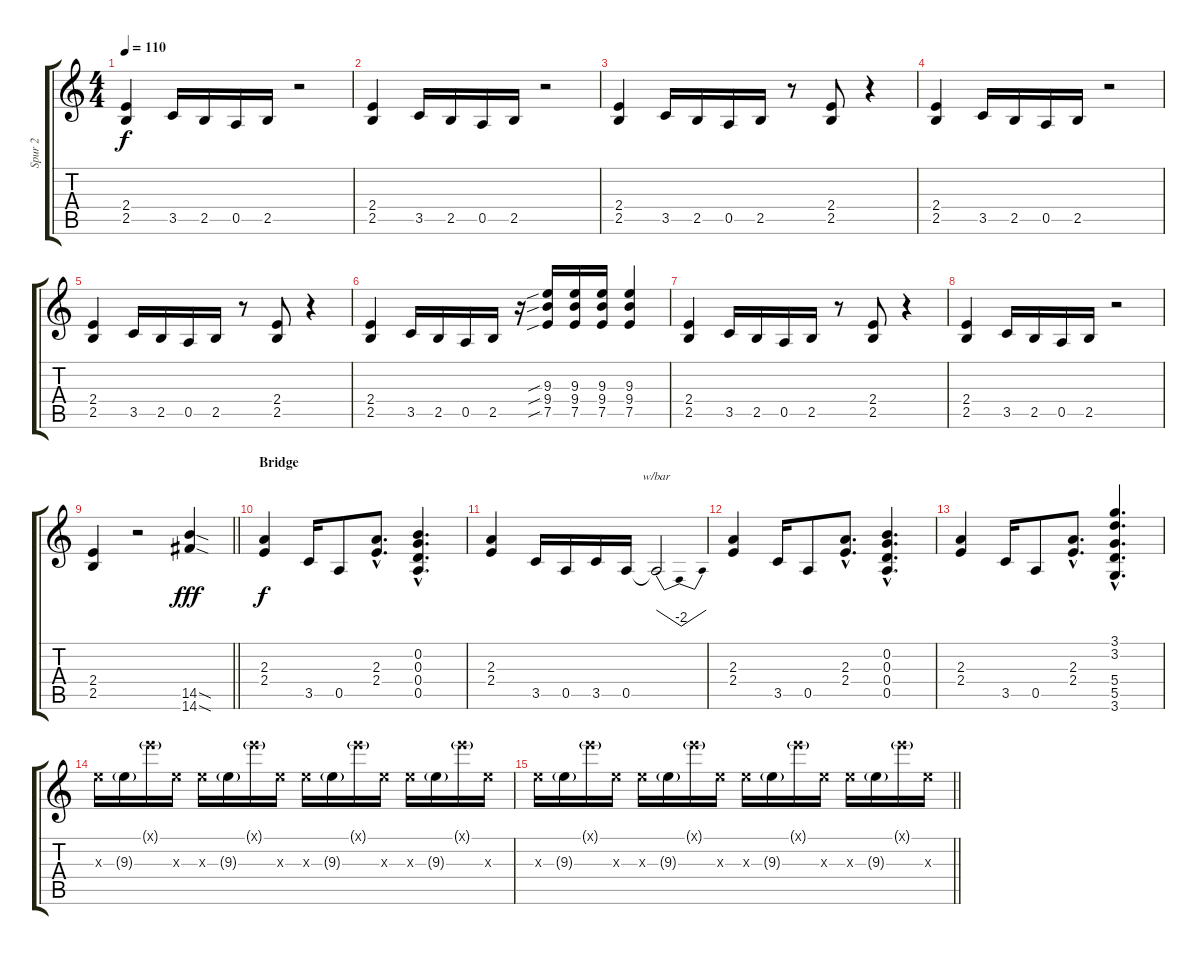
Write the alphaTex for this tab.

\track ("Spur 2" "Spur 2") {instrument overdrivenguitar}
\staff {score tabs}
\tuning (E4 B3 G3 D3 A2 E2) {hide}
\ts (4 4)
\tempo 110
\clef g2
\ks c
(2.4 2.5).4{dy f} 3.5.16 2.5.16 0.5.16 2.5.16 r.2 |
(2.4 2.5).4 3.5.16 2.5.16 0.5.16 2.5.16 r.2 |
(2.4 2.5).4 3.5.16 2.5.16 0.5.16 2.5.16 r.8 (2.4 2.5).8 r.4 |
(2.4 2.5).4 3.5.16 2.5.16 0.5.16 2.5.16 r.2 |
(2.4 2.5).4 3.5.16 2.5.16 0.5.16 2.5.16 r.8 (2.4 2.5).8 r.4 |
(2.4 2.5).4 3.5.16 2.5.16 0.5.16 2.5.16 r.16 (9.3{sib} 9.4{sib} 7.5{sib}).16 (9.3 9.4 7.5).16 (9.3 9.4 7.5).16 (9.3 9.4 7.5).4 |
(2.4 2.5).4 3.5.16 2.5.16 0.5.16 2.5.16 r.8 (2.4 2.5).8 r.4 |
(2.4 2.5).4 3.5.16 2.5.16 0.5.16 2.5.16 r.2 |
\barLineRight lightlight
(2.4 2.5).4 r.2 (14.5{sod} 14.6{sod}).4{dy fff} |
\section ("" "Bridge")
(2.3 2.4).4{dy f} 3.5.16 0.5.8 (2.3{hac} 2.4{hac}).8{d} (0.2{hac} 0.3{hac} 0.4{hac} 0.5{hac}).4{d} |
(2.3 2.4).4 3.5.16 0.5.16 3.5.16 0.5.16 0.5{t}.2{tbe (dip default 0 0 30 -8 60 0)} |
(2.3 2.4).4 3.5.16 0.5.8 (2.3{hac} 2.4{hac}).8{d} (0.2{hac} 0.3{hac} 0.4{hac} 0.5{hac}).4{d} |
(2.3 2.4).4 3.5.16 0.5.8 (2.3{hac} 2.4{hac}).8{d} (3.1{hac} 3.2{hac} 5.4{hac} 5.5{hac} 3.6{hac}).4{d} |
9.3{x}.16 9.3{g}.16 12.1{g x}.16 9.3{x}.16 9.3{x}.16 9.3{g}.16 12.1{g x}.16 9.3{x}.16 9.3{x}.16 9.3{g}.16 12.1{g x}.16 9.3{x}.16 9.3{x}.16 9.3{g}.16 12.1{g x}.16 9.3{x}.16 |
\barLineRight lightlight
9.3{x}.16 9.3{g}.16 12.1{g x}.16 9.3{x}.16 9.3{x}.16 9.3{g}.16 12.1{g x}.16 9.3{x}.16 9.3{x}.16 9.3{g}.16 12.1{g x}.16 9.3{x}.16 9.3{x}.16 9.3{g}.16 12.1{g x}.16 9.3{x}.16
